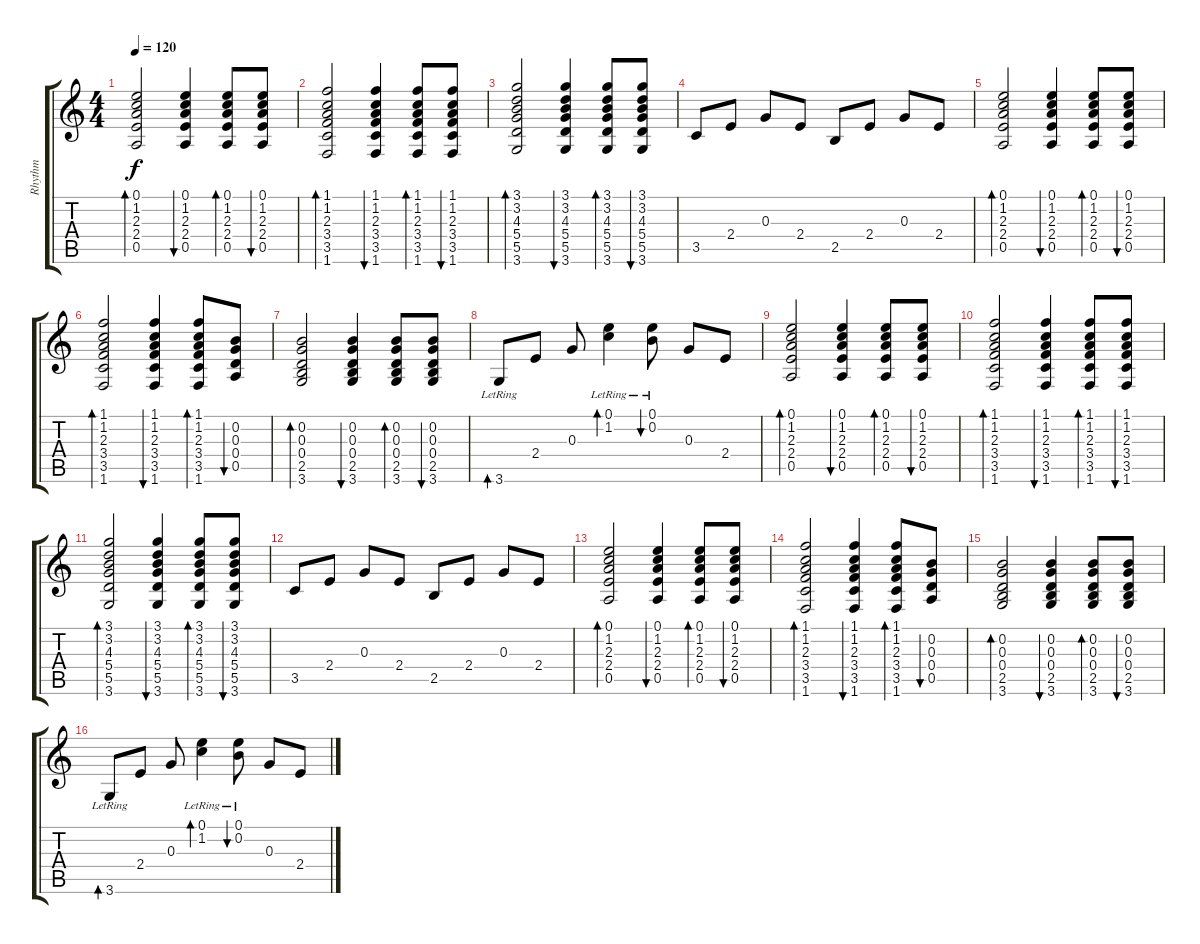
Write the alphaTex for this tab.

\track ("Rhythm" "Rhythm") {instrument acousticguitarsteel}
\staff {score tabs}
\tuning (E4 B3 G3 D3 A2 E2) {hide}
\ts (4 4)
\tempo 120
\clef g2
\ks c
(0.1 1.2 2.3 2.4 0.5).2{bd 240 dy f} (0.1 1.2 2.3 2.4 0.5).4{bu 60} (0.1 1.2 2.3 2.4 0.5).8{bd 60} (0.1 1.2 2.3 2.4 0.5).8{bu 60} |
(1.1 1.2 2.3 3.4 3.5 1.6).2{bd 120} (1.1 1.2 2.3 3.4 3.5 1.6).4{bu 60} (1.1 1.2 2.3 3.4 3.5 1.6).8{bd 60} (1.1 1.2 2.3 3.4 3.5 1.6).8{bu 60} |
(3.1 3.2 4.3 5.4 5.5 3.6).2{bd 60} (3.1 3.2 4.3 5.4 5.5 3.6).4{bu 60} (3.1 3.2 4.3 5.4 5.5 3.6).8{bd 60} (3.1 3.2 4.3 5.4 5.5 3.6).8{bu 60} |
3.5.8 2.4.8 0.3.8 2.4.8 2.5.8 2.4.8 0.3.8 2.4.8 |
(0.1 1.2 2.3 2.4 0.5).2{bd 60} (0.1 1.2 2.3 2.4 0.5).4{bu 60} (0.1 1.2 2.3 2.4 0.5).8{bd 60} (0.1 1.2 2.3 2.4 0.5).8{bu 60} |
(1.1 1.2 2.3 3.4 3.5 1.6).2{bd 60} (1.1 1.2 2.3 3.4 3.5 1.6).4{bu 60} (1.1 1.2 2.3 3.4 3.5 1.6).8{bd 60} (0.2 0.3 0.4 0.5).8{bu 60} |
(0.2 0.3 0.4 2.5 3.6).2{bd 60} (0.2 0.3 0.4 2.5 3.6).4{bu 60} (0.2 0.3 0.4 2.5 3.6).8{bd 60} (0.2 0.3 0.4 2.5 3.6).8{bu 60} |
3.6{lr}.8{bd 60} 2.4.8 0.3.8 (0.1{lr} 1.2).4{bd 120} (0.1{lr} 0.2).8{bu 120} 0.3.8 2.4.8 |
(0.1 1.2 2.3 2.4 0.5).2{bd 240} (0.1 1.2 2.3 2.4 0.5).4{bu 60} (0.1 1.2 2.3 2.4 0.5).8{bd 60} (0.1 1.2 2.3 2.4 0.5).8{bu 60} |
(1.1 1.2 2.3 3.4 3.5 1.6).2{bd 120} (1.1 1.2 2.3 3.4 3.5 1.6).4{bu 60} (1.1 1.2 2.3 3.4 3.5 1.6).8{bd 60} (1.1 1.2 2.3 3.4 3.5 1.6).8{bu 60} |
(3.1 3.2 4.3 5.4 5.5 3.6).2{bd 60} (3.1 3.2 4.3 5.4 5.5 3.6).4{bu 60} (3.1 3.2 4.3 5.4 5.5 3.6).8{bd 60} (3.1 3.2 4.3 5.4 5.5 3.6).8{bu 60} |
3.5.8 2.4.8 0.3.8 2.4.8 2.5.8 2.4.8 0.3.8 2.4.8 |
(0.1 1.2 2.3 2.4 0.5).2{bd 60} (0.1 1.2 2.3 2.4 0.5).4{bu 60} (0.1 1.2 2.3 2.4 0.5).8{bd 60} (0.1 1.2 2.3 2.4 0.5).8{bu 60} |
(1.1 1.2 2.3 3.4 3.5 1.6).2{bd 60} (1.1 1.2 2.3 3.4 3.5 1.6).4{bu 60} (1.1 1.2 2.3 3.4 3.5 1.6).8{bd 60} (0.2 0.3 0.4 0.5).8{bu 60} |
(0.2 0.3 0.4 2.5 3.6).2{bd 60} (0.2 0.3 0.4 2.5 3.6).4{bu 60} (0.2 0.3 0.4 2.5 3.6).8{bd 60} (0.2 0.3 0.4 2.5 3.6).8{bu 60} |
3.6{lr}.8{bd 60} 2.4.8 0.3.8 (0.1{lr} 1.2).4{bd 120} (0.1{lr} 0.2).8{bu 120} 0.3.8 2.4.8
